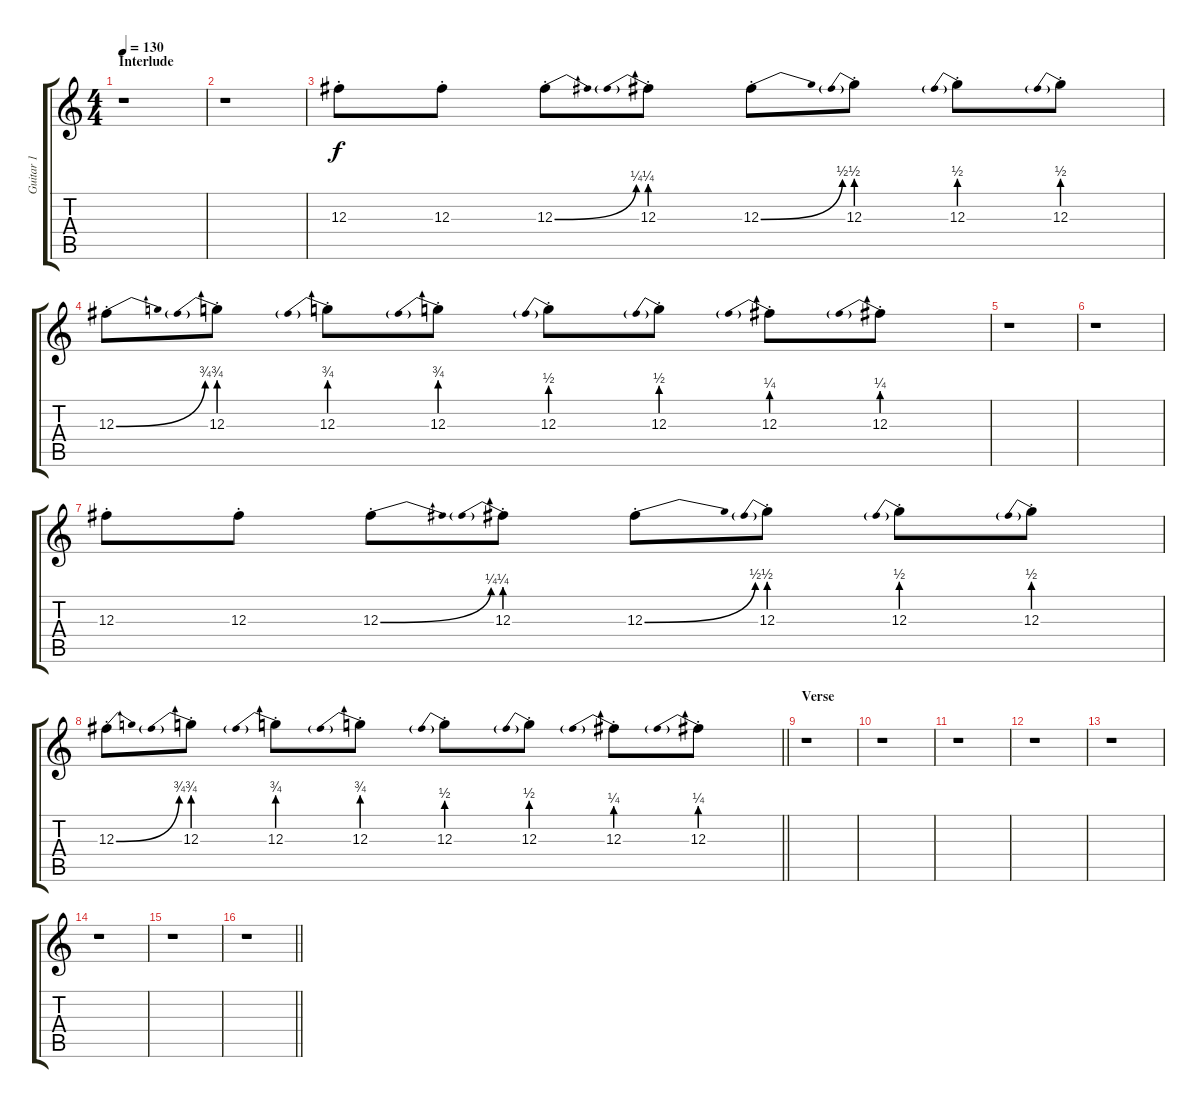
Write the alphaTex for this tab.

\track ("Guitar 1" "Guitar 1") {instrument distortionguitar}
\staff {score tabs}
\tuning (Eb4 Bb3 Gb3 Db3 Ab2 Eb2) {hide}
\ts (4 4)
\section ("" "Interlude")
\tempo 130
\clef g2
\ks c
r.1{dy mf} |
r.1 |
12.3{st}.8{dy f} 12.3{st}.8 12.3{be (bend 0 0 60 1) st}.8 12.3{be (prebend 0 1 60 1) st}.8 12.3{be (bend 0 0 60 2) st}.8 12.3{be (prebend 0 2 60 2) st}.8 12.3{be (prebend 0 2 60 2) st}.8 12.3{be (prebend 0 2 60 2) st}.8 |
12.3{be (bend 0 0 60 3) st}.8 12.3{be (prebend 0 3 60 3) st}.8 12.3{be (prebend 0 3 60 3) st}.8 12.3{be (prebend 0 3 60 3) st}.8 12.3{be (prebend 0 2 60 2) st}.8 12.3{be (prebend 0 2 60 2) st}.8 12.3{be (prebend 0 1 60 1) st}.8 12.3{be (prebend 0 1 60 1) st}.8 |
r.1 |
r.1 |
12.3{st}.8 12.3{st}.8 12.3{be (bend 0 0 60 1) st}.8 12.3{be (prebend 0 1 60 1) st}.8 12.3{be (bend 0 0 60 2) st}.8 12.3{be (prebend 0 2 60 2) st}.8 12.3{be (prebend 0 2 60 2) st}.8 12.3{be (prebend 0 2 60 2) st}.8 |
\barLineRight lightlight
12.3{be (bend 0 0 60 3) st}.8 12.3{be (prebend 0 3 60 3) st}.8 12.3{be (prebend 0 3 60 3) st}.8 12.3{be (prebend 0 3 60 3) st}.8 12.3{be (prebend 0 2 60 2) st}.8 12.3{be (prebend 0 2 60 2) st}.8 12.3{be (prebend 0 1 60 1) st}.8 12.3{be (prebend 0 1 60 1) st}.8 |
\section ("" "Verse")
r.1 |
r.1 |
r.1 |
r.1 |
r.1 |
r.1 |
r.1 |
\barLineRight lightlight
r.1
